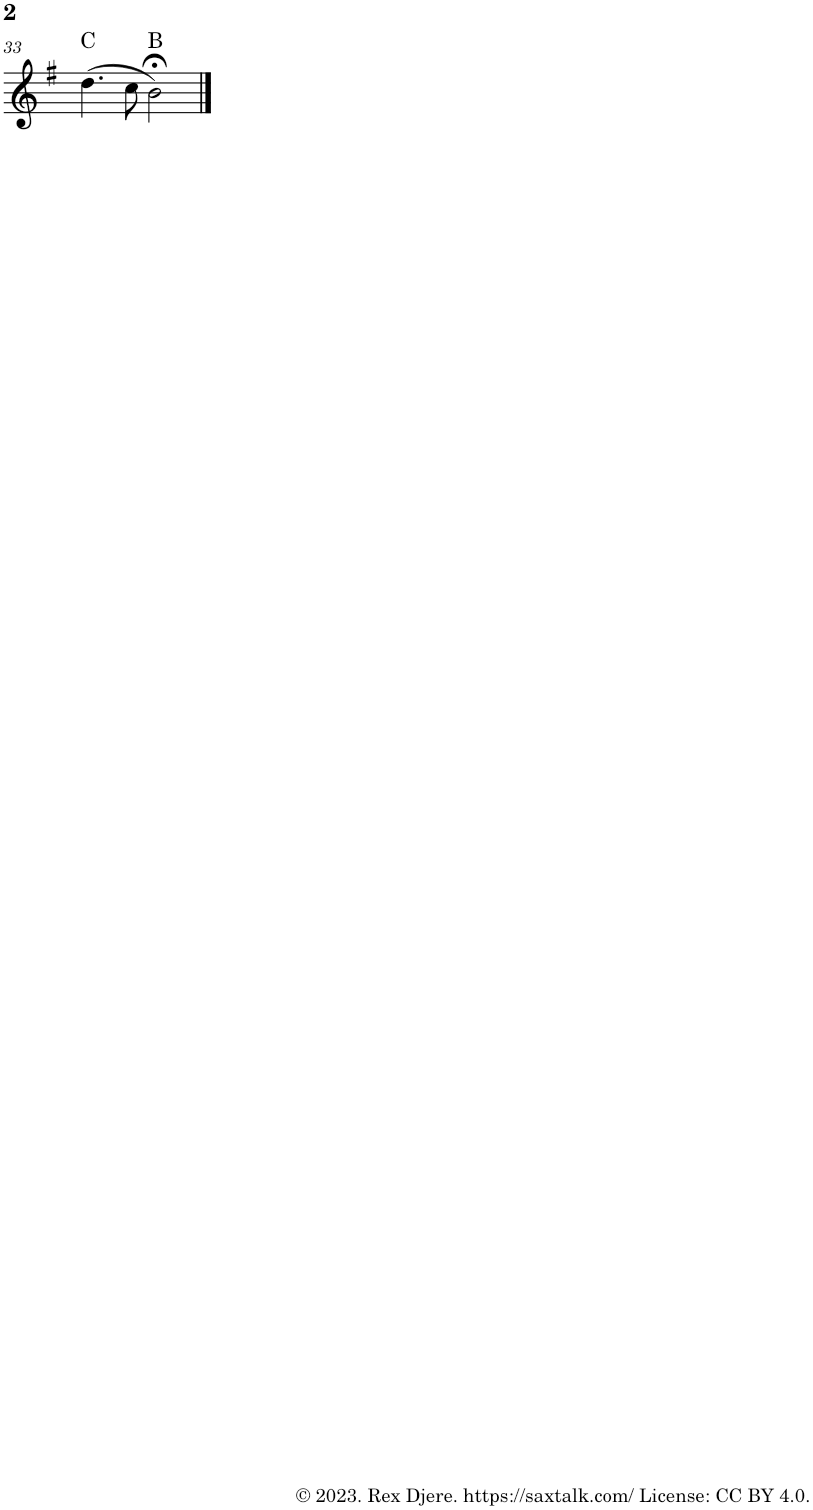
**kern	**harte
*part1	*part1
*staff1	*
*I"Alto Saxophone	*
*I'A. Sax.	*
!!LO:PB:g=z
*clefG2	*
*Trd5c9	*
*k[f#]	*
*M4/4	*
=33	=33
(4.dd\	C:maj
8cc\	.
2b;<\)	B:maj
==	==
*-	*-
